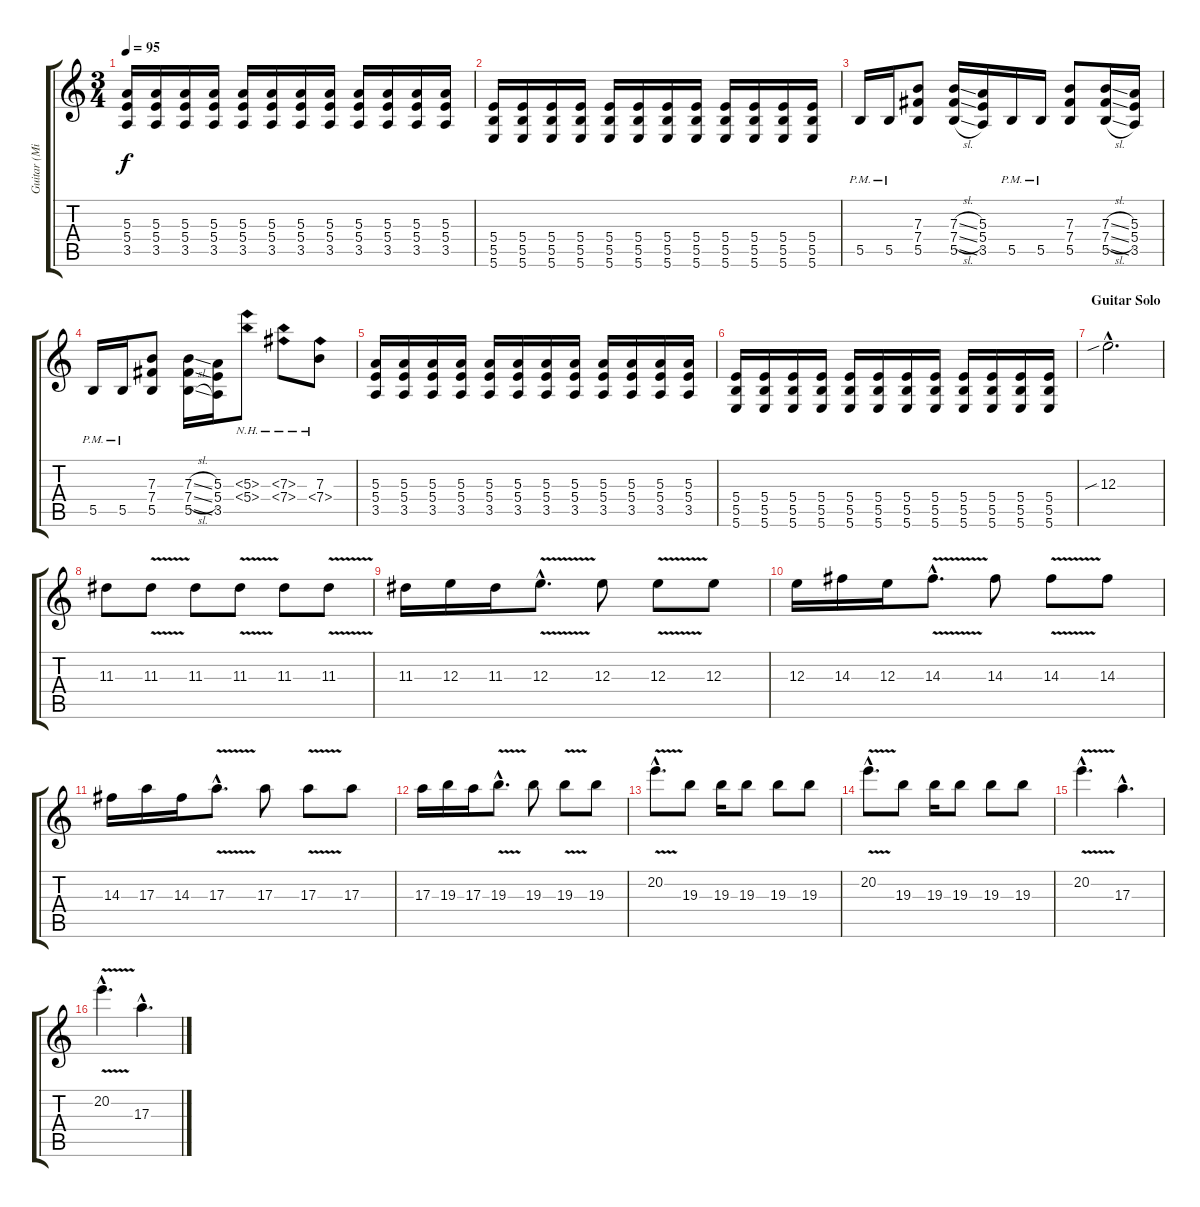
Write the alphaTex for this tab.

\track ("Guitar (Mike Smith)" "Guitar (Mi") {instrument distortionguitar}
\staff {score tabs}
\tuning (Db4 Ab3 E3 B2 Gb2 B1) {hide}
\ts (3 4)
\tempo 95
\clef g2
\ks c
(5.3 5.4 3.5).16{dy f} (5.3 5.4 3.5).16 (5.3 5.4 3.5).16 (5.3 5.4 3.5).16 (5.3 5.4 3.5).16 (5.3 5.4 3.5).16 (5.3 5.4 3.5).16 (5.3 5.4 3.5).16 (5.3 5.4 3.5).16 (5.3 5.4 3.5).16 (5.3 5.4 3.5).16 (5.3 5.4 3.5).16 |
(5.4 5.5 5.6).16 (5.4 5.5 5.6).16 (5.4 5.5 5.6).16 (5.4 5.5 5.6).16 (5.4 5.5 5.6).16 (5.4 5.5 5.6).16 (5.4 5.5 5.6).16 (5.4 5.5 5.6).16 (5.4 5.5 5.6).16 (5.4 5.5 5.6).16 (5.4 5.5 5.6).16 (5.4 5.5 5.6).16 |
5.5{pm}.16 5.5{pm}.16 (7.3 7.4 5.5).8 (7.3{sl} 7.4{sl} 5.5{sl}).16 (5.3 5.4 3.5).16 5.5{pm}.16 5.5{pm}.16 (7.3 7.4 5.5).8 (7.3{sl} 7.4{sl} 5.5{sl}).16 (5.3 5.4 3.5).16 |
5.5{pm}.16 5.5{pm}.16 (7.3 7.4 5.5).8 (7.3{sl} 7.4{sl} 5.5{sl}).16 (5.3 5.4 3.5).16 (5.3{nh} 5.4{nh}).8 (7.3{nh} 7.4{nh}).8 (7.3 7.4{nh}).8 |
(5.3 5.4 3.5).16 (5.3 5.4 3.5).16 (5.3 5.4 3.5).16 (5.3 5.4 3.5).16 (5.3 5.4 3.5).16 (5.3 5.4 3.5).16 (5.3 5.4 3.5).16 (5.3 5.4 3.5).16 (5.3 5.4 3.5).16 (5.3 5.4 3.5).16 (5.3 5.4 3.5).16 (5.3 5.4 3.5).16 |
(5.4 5.5 5.6).16 (5.4 5.5 5.6).16 (5.4 5.5 5.6).16 (5.4 5.5 5.6).16 (5.4 5.5 5.6).16 (5.4 5.5 5.6).16 (5.4 5.5 5.6).16 (5.4 5.5 5.6).16 (5.4 5.5 5.6).16 (5.4 5.5 5.6).16 (5.4 5.5 5.6).16 (5.4 5.5 5.6).16 |
\section ("" "Guitar Solo")
12.3{sib hac}.2{d} |
11.3.8 11.3{v}.8 11.3.8 11.3{v}.8 11.3.8 11.3{v}.8 |
11.3.16 12.3.16 11.3.16 12.3{v hac}.8{d} 12.3.8 12.3{v}.8 12.3.8 |
12.3.16 14.3.16 12.3.16 14.3{v hac}.8{d} 14.3.8 14.3{v}.8 14.3.8 |
14.3.16 17.3.16 14.3.16 17.3{v hac}.8{d} 17.3.8 17.3{v}.8 17.3.8 |
17.3.16 19.3.16 17.3.16 19.3{v hac}.8{d} 19.3.8 19.3{v}.8 19.3.8 |
20.2{v hac}.8{d} 19.3.8 19.3.16 19.3.8 19.3.8 19.3.8 |
20.2{v hac}.8{d} 19.3.8 19.3.16 19.3.8 19.3.8 19.3.8 |
20.2{v hac}.4{d} 17.3{hac}.4{d} |
20.2{v hac}.4{d} 17.3{hac}.4{d}
